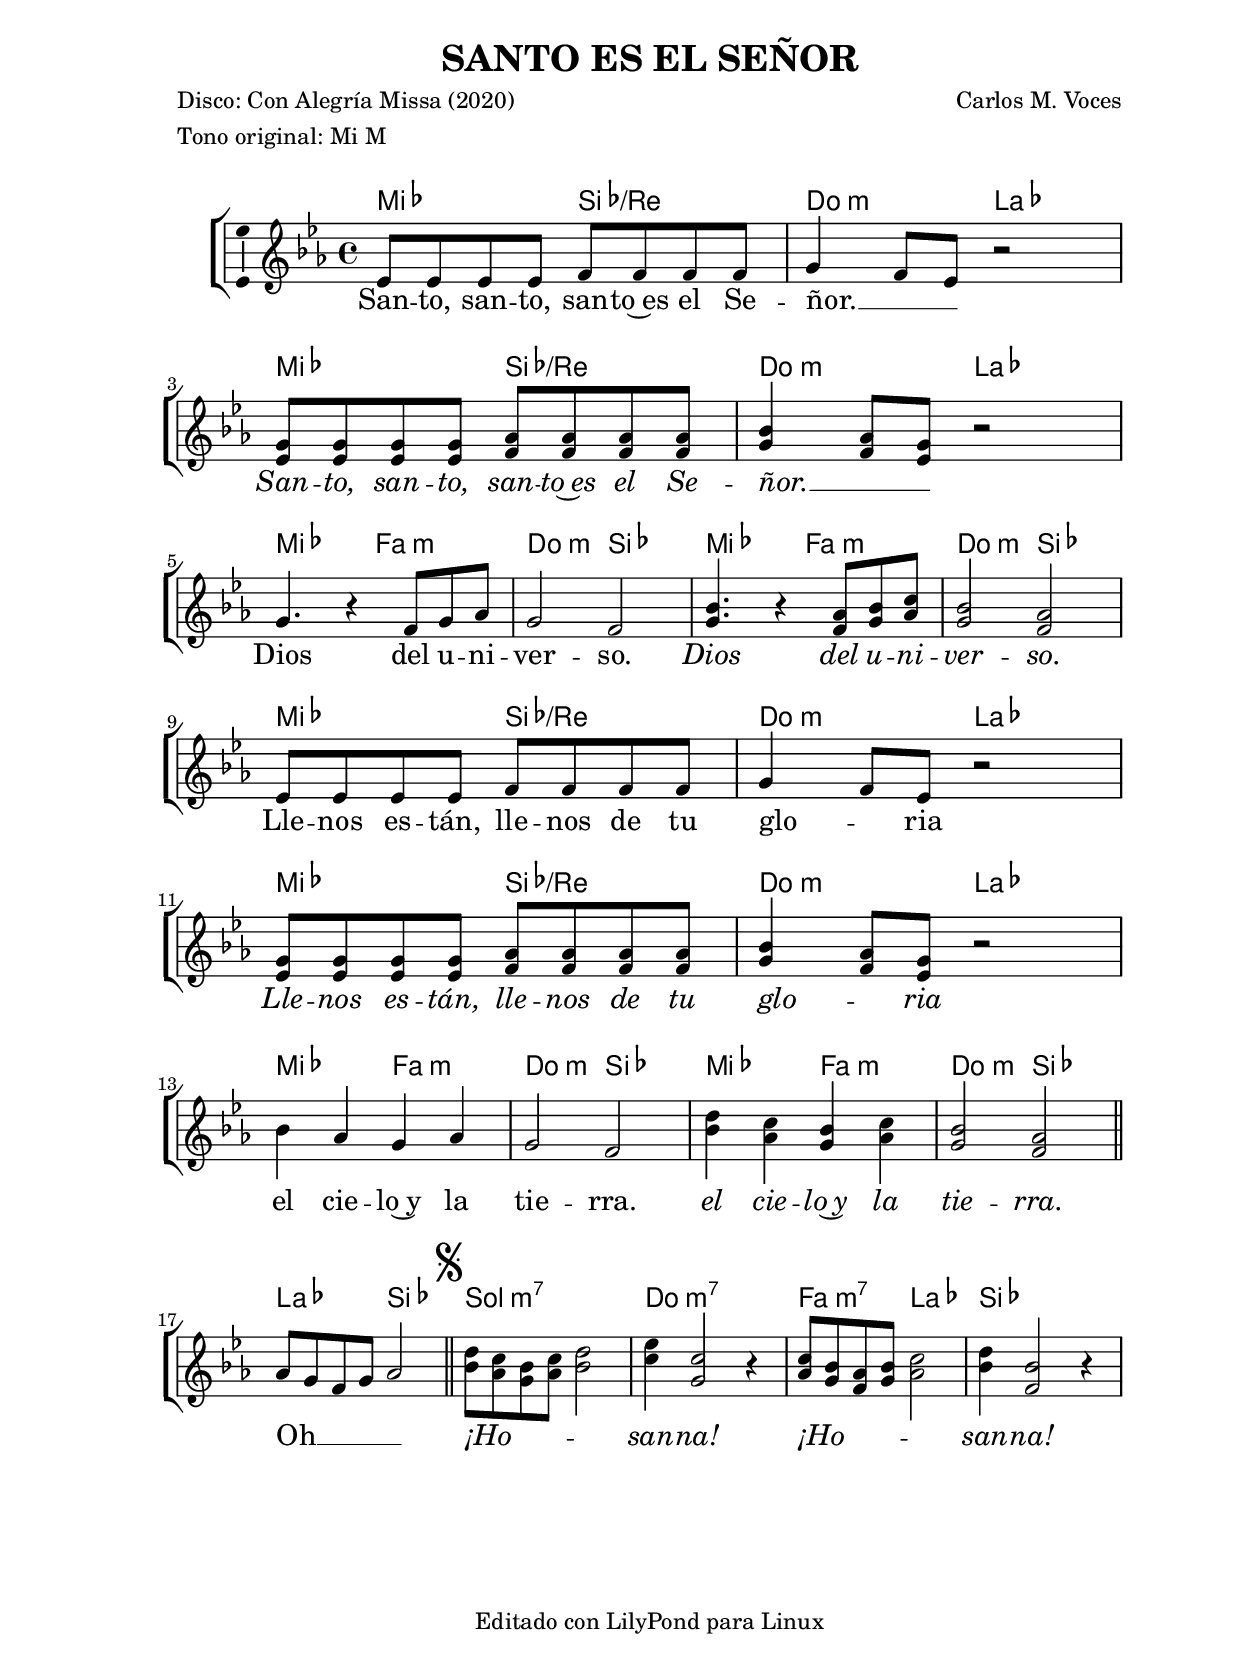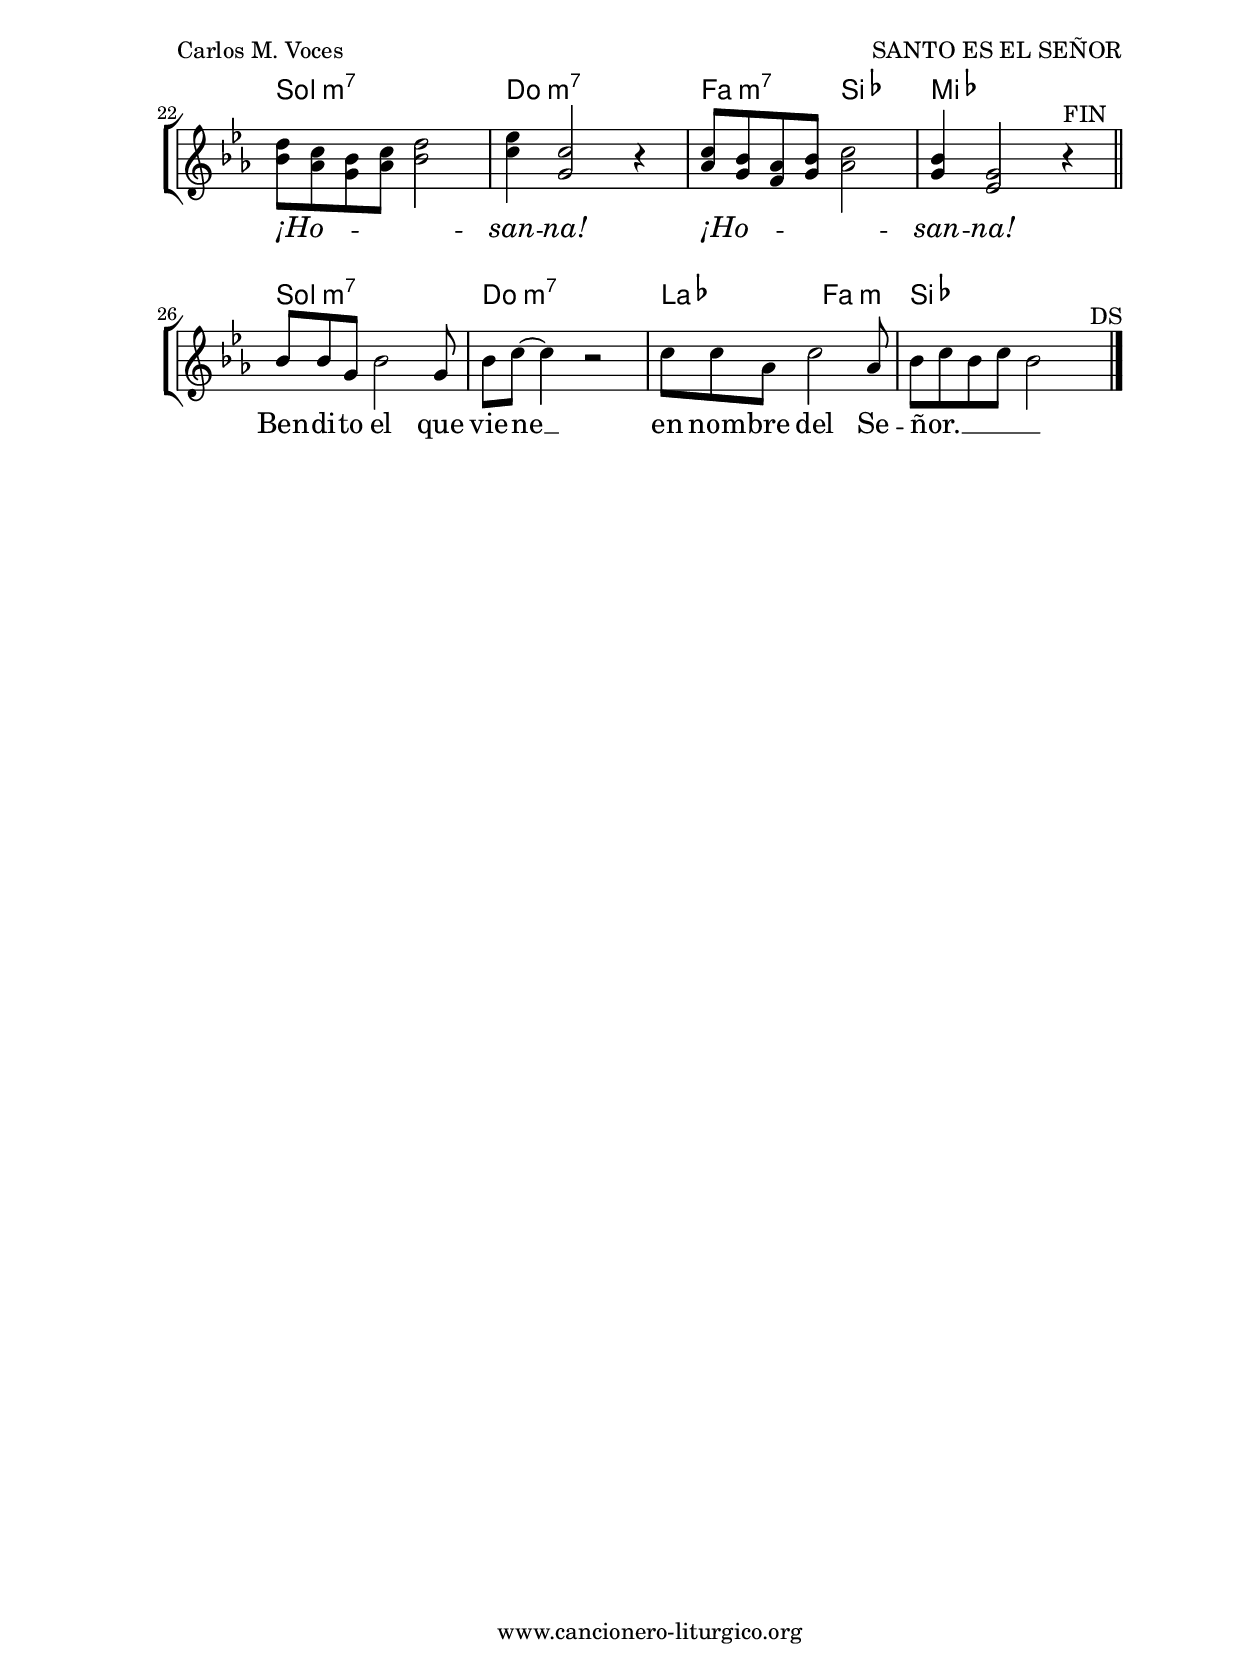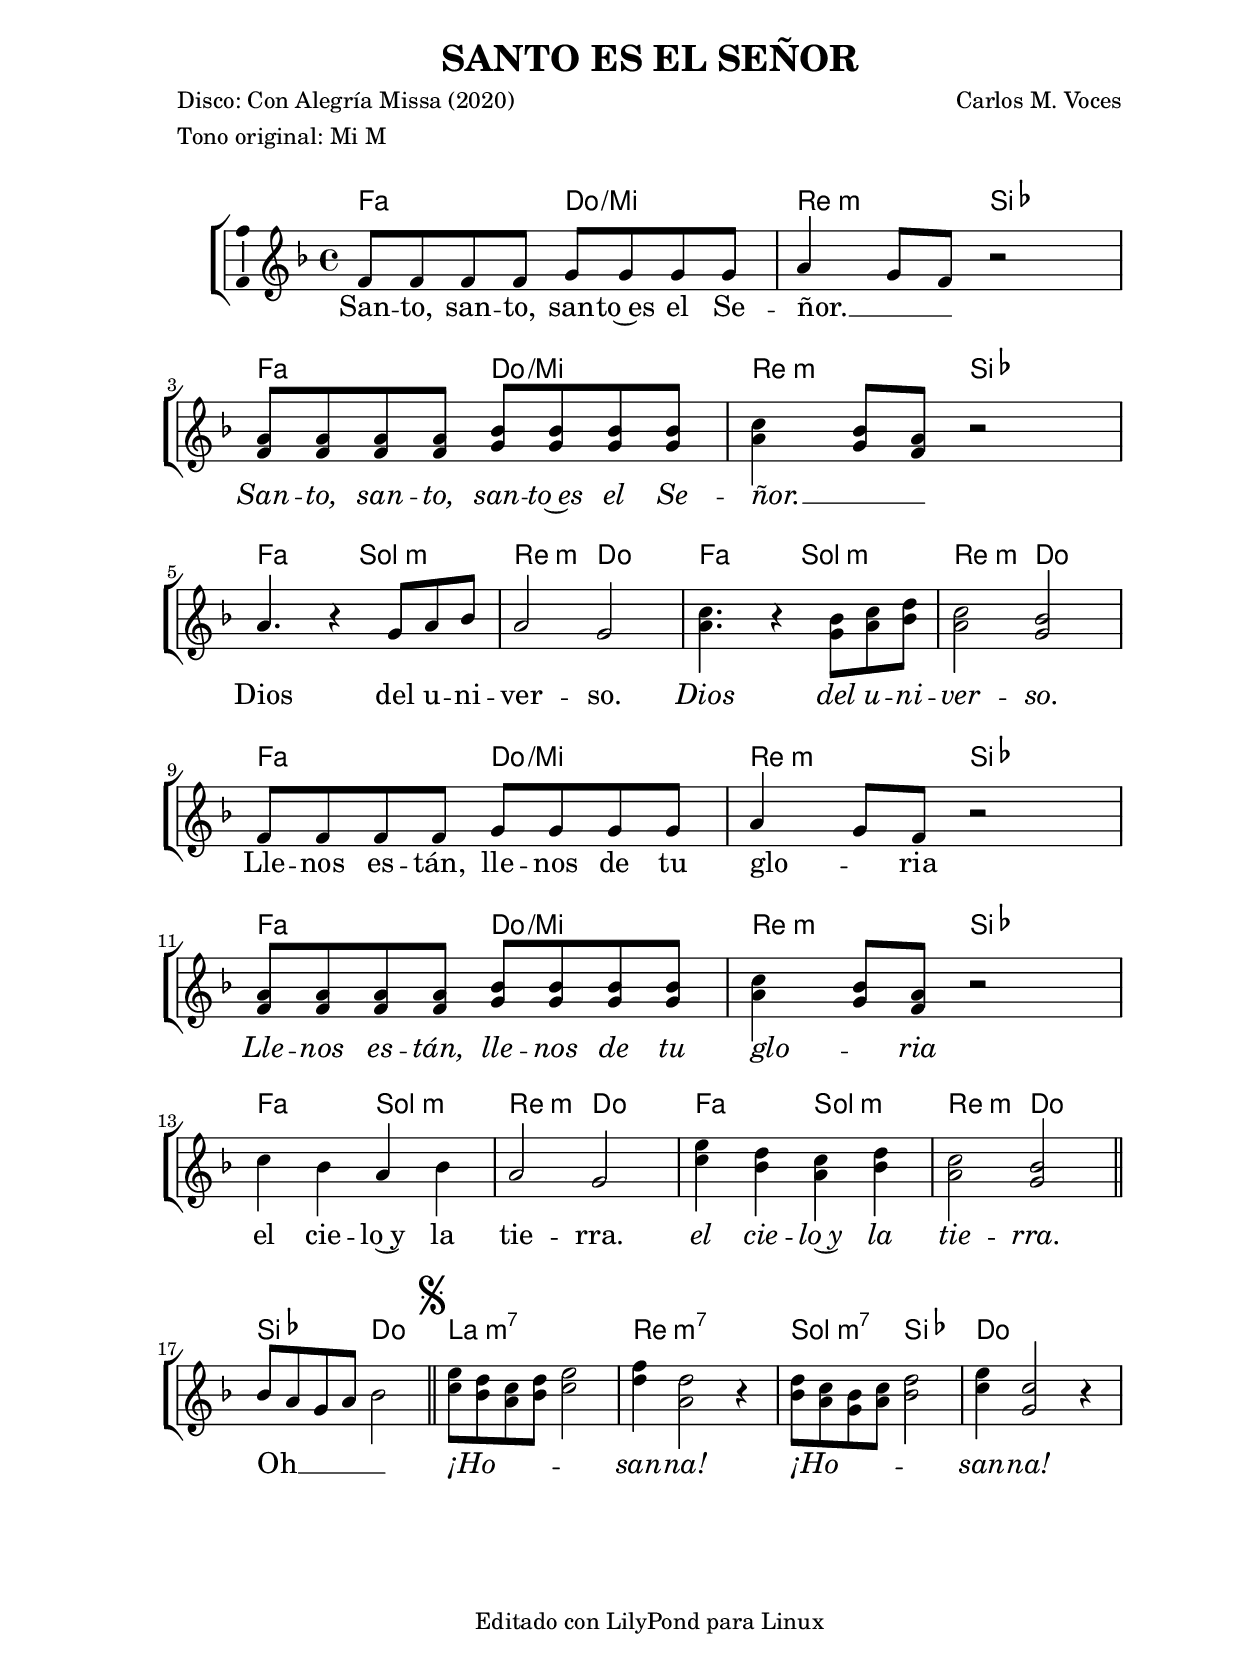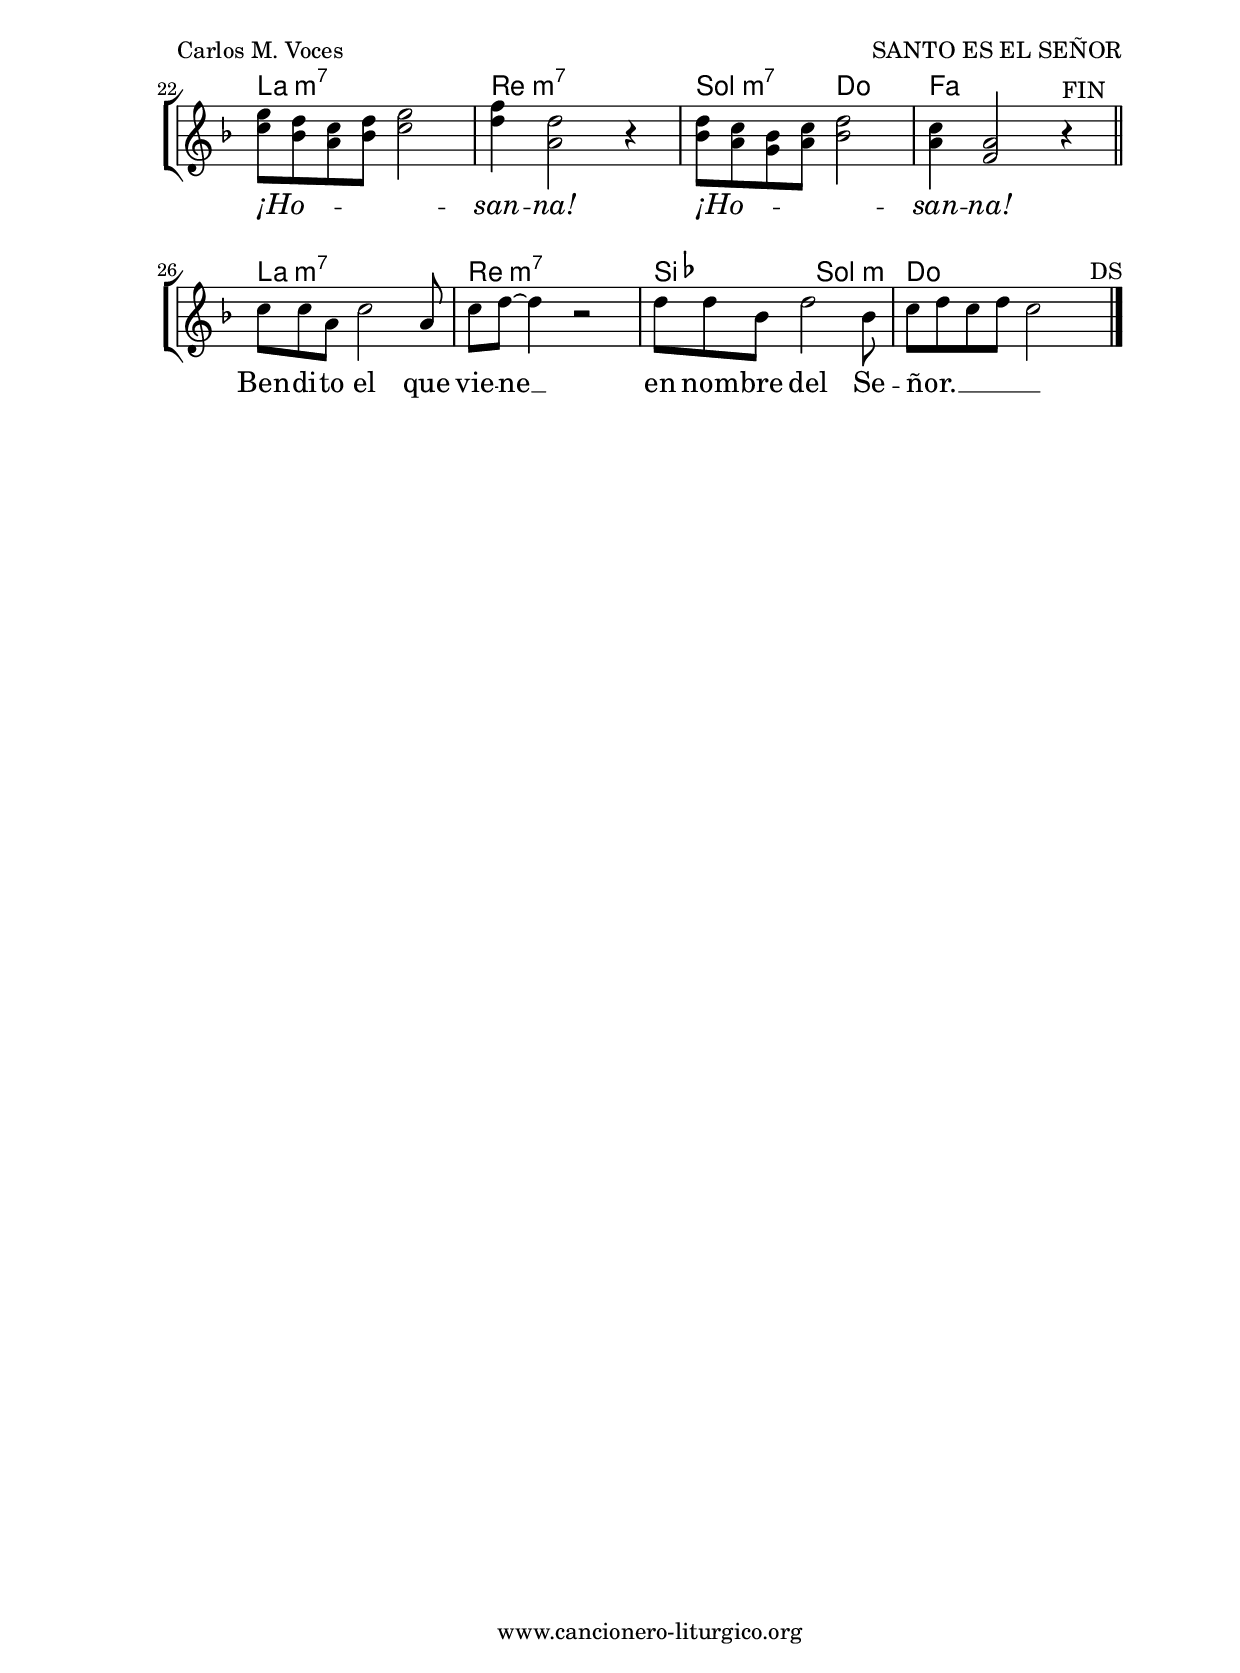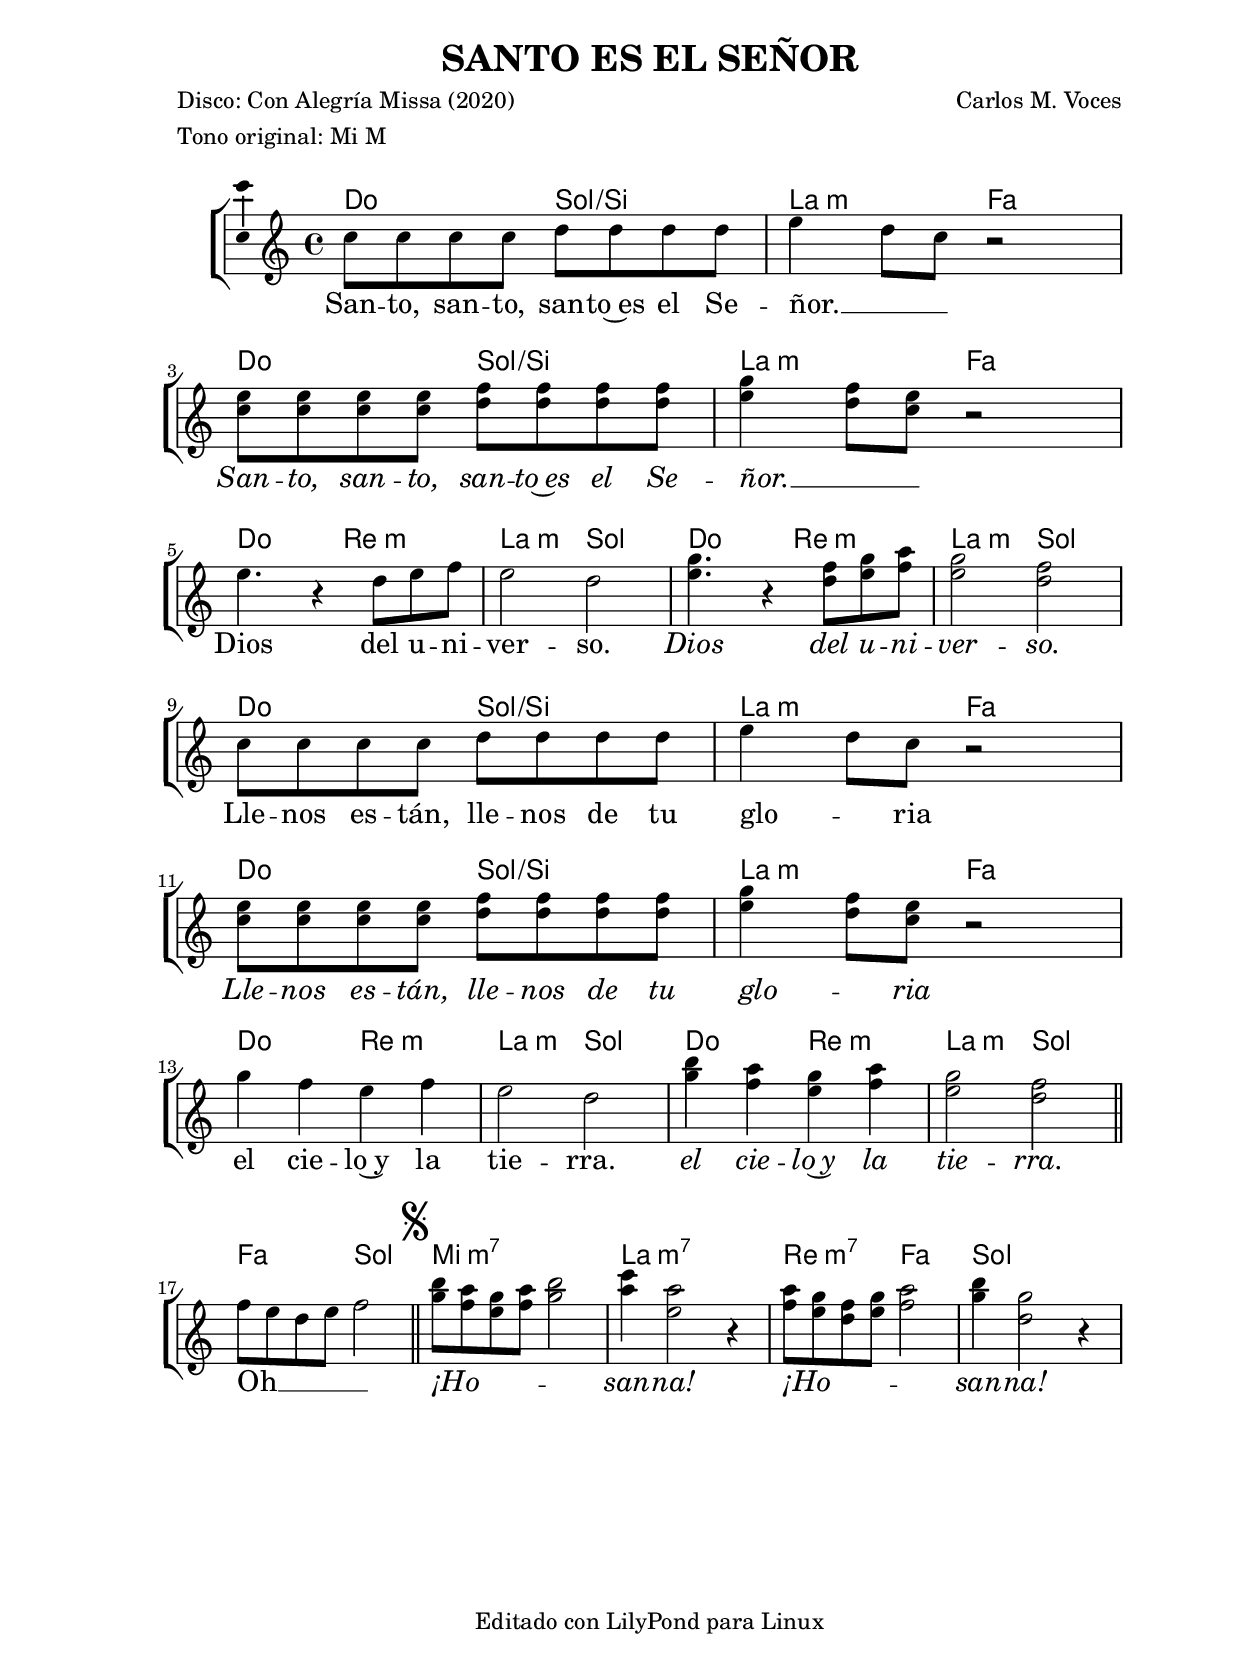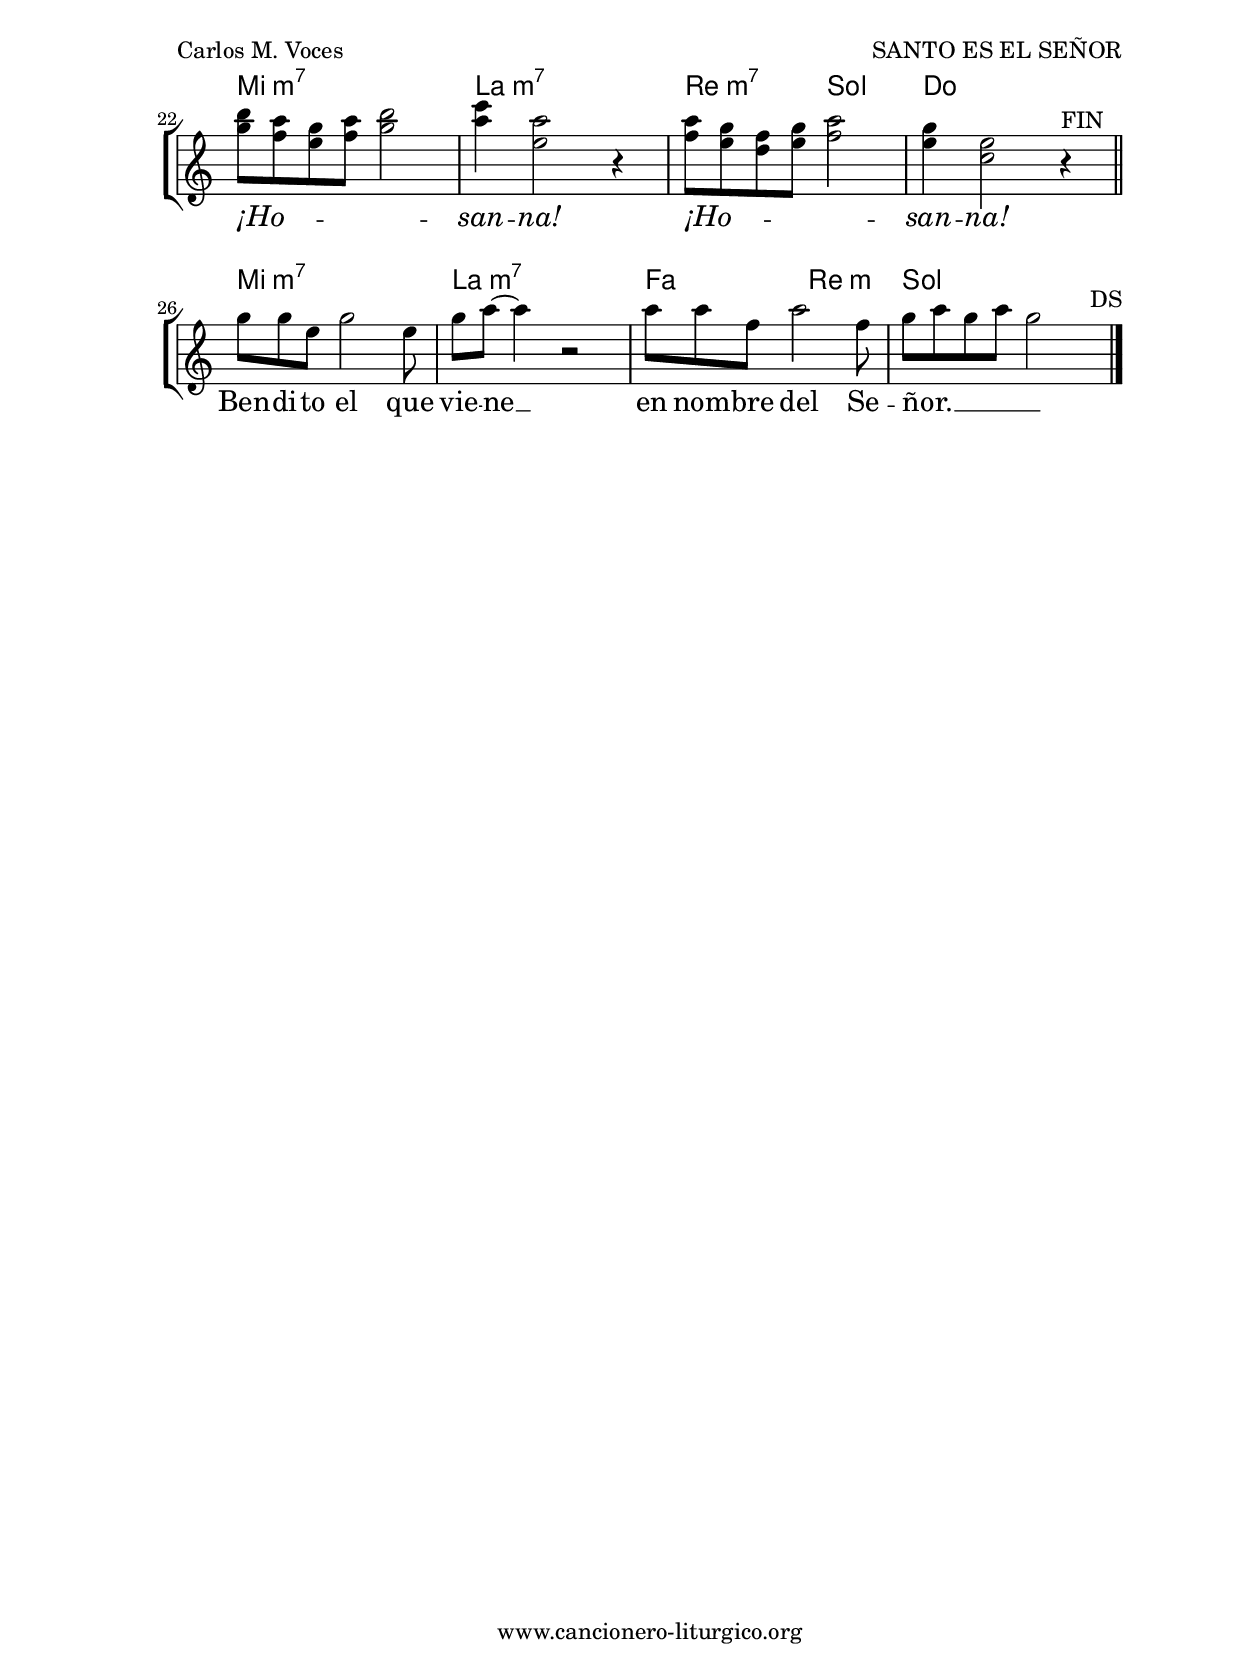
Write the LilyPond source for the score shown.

%
%para convertir .midi en .wav:
%timidity filename.midi -Ow -o finename.wav
%
%
%Para convertir de .wav a .mp3:
%lame -h -m j filename.wav
%
%
%para escuchar el midi:
%timidity nombrefichero.midi
%

italicas=\override LyricText #'font-shape = #'italic
normales=\revert LyricText #'font-shape

%versión de lilypond para la que se ha escrito esta partitura:
\version "2.16.0"

	%Tamaño papel
	#(set-default-paper-size "a4")
	%Tamaño partitura
	#(set-global-staff-size 20)
	%No responde al pulsar sobre una nota
	#(ly:set-option 'point-and-click #f)

%parámetros del encabezamiento:
\header {
	title = "SANTO ES EL SEÑOR"
	subtitle = ""
	composer = "Carlos M. Voces"
	poet = "Disco: Con Alegría Missa (2020)"
	meter = "Tono original: Mi M"
	arranger = ""
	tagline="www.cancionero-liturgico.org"
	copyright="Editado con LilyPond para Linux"
	}

%parámetros asociados al papel:
\paper  {
	oddHeaderMarkup = \markup {\fill-line { \on-the-fly #not-first-page \fromproperty #'header:title \on-the-fly #not-first-page \fromproperty #'header:composer }}
	evenHeaderMarkup = \markup {\fill-line { \fromproperty #'header:composer \fromproperty #'header:title }}
	#(set-paper-size "a4")
	print-page-number = ##f
	first-page-number = 1
	print-first-page-number = ##f
%	head-separation = 3.0 \cm
	top-margin = 2.0 \cm
	bottom-margin = 0.5\cm
%%%	bottom-margin = 0.2\cm
	left-margin = 3.0 \cm
	line-width = 16.0 \cm 
	indent = 8\mm
	interscoreline = 2.\mm
	between-system-space = 15\mm
%	para que las partituras no llenen la hoja:
	ragged-bottom = ##t
%	idem para la última hoja:
	ragged-last-bottom = ##f
%	para que las partituras llenen el ancho del papel:
	ragged-last = ##f
	after-title-space = 2.5 \cm
%page-count=1
%system-count=7

	%Flexible Vertical Spacing
%	markup-markup-spacing =
%	#'((basic-distance . 15) (minimum-distance . 15) (padding . 3))
	markup-system-spacing =
	#'((basic-distance . 15) (minimum-distance . 15) (padding . 3))
	system-system-spacing =
	#'((basic-distance . 15) (minimum-distance . 15) (padding . 3))
	score-system-spacing =
	#'((basic-distance . 15) (minimum-distance . 15) (padding . 5))
%	top-system-spacing = % header
%	#'((basic-distance . 8) (minimum-distance . 0) (padding . 0))
%	top-markup-spacing =
%	#'((basic-distance . 20) (minimum-distance . 20) (padding . 0))
	last-bottom-spacing = % footer
	#'((basic-distance . 5) (minimum-distance . 5) (padding . 0))
%	score-markup-spacing =
%	#'((basic-distance . 16) (minimum-distance . 13) (padding . 0))

	}


%parámetros que afectan a toda la partitura:
global =  {
	%clave de sol (G):
	\clef G
	%armadura:
	\transpose d ees
	\key d \major
	\tempo 4=126
	\set Score.tempoHideNote = ##t
	}


acordesintro = {
	\italianChords
	\chordmode {
	\transpose d ees
{

d2 g/a d g/a d g/a d1

	}
	}
}


melodiaintro = 
	\transpose d ees
{

	\relative c'{
	\time 4/4

<fis a>8 <fis a> <g b> <g b> r2
<fis a>8 <fis a> <g b> <g b> r2
<fis a>8 <fis a> <g b> <g b> r8 <fis a>8 <g b>4
<fis a>4 r4 r2

}

	\bar "|."
	}


acordes = {
	\italianChords
	\chordmode {
	\transpose d ees
{

d2 a/cis
b:m g d a/cis b:m g d e:m b:m a d e:m b:m a d a/cis b:m g d a/cis b:m g d e:m b:m a d e:m b:m a g a
fis1:m7 b:m7 e2:m7 g a1
fis1:m7 b:m7 e2:m7 a d1
fis1:m7 b:m7 g2 e:m a1

	}
	}
}


melodia = 
	\transpose d ees
{
	\time 4/4

\relative c'{

d8 d d d e e e e
fis4 e8 d r2
\break

<d fis>8 <d fis> <d fis> <d fis> <e g> <e g> <e g> <e g>
<fis a>4 <e g>8 <d fis> r2
\break

fis4. r4 e8 fis g
fis2 e
<fis a>4. r4 <e g>8 <fis a> <g b>
<fis a>2 <e g>
\break

d8 d d d e e e e
fis4 e8 d r2
\break

<d fis>8 <d fis> <d fis> <d fis> <e g> <e g> <e g> <e g>
<fis a>4 <e g>8 <d fis> r2
\break

a'4 g fis g
fis2 e
<a cis>4 <g b> <fis a> <g b>
<fis a>2 <e g>
\bar"||"
\break

%%%%%%%%%%g8 fis g a r2     %Partitura
g8 fis e fis g2     %Disco
\bar"||"

\mark \markup { \musicglyph #"scripts.segno" }

<a cis>8 <g b> <fis a> <g b> <a cis>2
<b d>4 <fis b>2 r4
<g b>8 <fis a> <e g> <fis a> <g b>2
<a cis>4 <e a>2 r4
\break

<a cis>8 <g b> <fis a> <g b> <a cis>2
<b d>4 <fis b>2 r4
<g b>8 <fis a> <e g> <fis a> <g b>2
%%%%%%%%%%<fis b>4 <d a'>2 r4^"FIN"     %Partitura
<fis a>4 <d fis>2 r4^"FIN"     %Disco
\bar"||"
\break

%%%%%%%%%%a'8 a fis a r4 r8 fis8     %Partitura
a'8 a fis a2 fis8     %Disco
%%%%%%%%%%a8 b r4 r2     %Partitura
a8 b~b4 r2     %Disco
b8 b g b2 g8
a8 b a b a2^"          DS"

}

	\bar "|."
	}


texto = \lyricmode {

San -- to, san -- to, san -- to~es el Se -- ñor. __ _ _
\italicas
San -- to, san -- to, san -- to~es el Se -- ñor. __ _ _
\normales
Dios del u -- ni -- ver -- so.
\italicas
Dios del u -- ni -- ver -- so.
\normales
Lle -- nos es -- tán, lle -- nos de tu glo -- _ ria
\italicas
Lle -- nos es -- tán, lle -- nos de tu glo -- _ ria
\normales
el cie -- lo~y la tie -- rra.
\italicas
el cie -- lo~y la tie -- rra.


%%%%%%%%%%Oh __ _ _ _     %Partitura
\normales
Oh __ _ _ _ _     %Disco
\italicas
¡Ho -- _ _ _ _ san -- na! ¡Ho -- _ _ _ _ san -- na!
¡Ho -- _ _ _ _ san -- na! ¡Ho -- _ _ _ _ san -- na!

%%%%%%%%%%Ben -- di -- to el que vie -- ne     %Partitura
\normales
Ben -- di -- to el que vie -- ne __     %Disco
en nom -- bre del Se -- ñor. __ _ _ _ _

	}


acordesintroStaff = \context ChordNames = acordesintroStaff <<
	\set chordChanges = ##t
	\acordesintro
	>>

acordesStaff = \context ChordNames = acordesStaff <<
	\set chordChanges = ##t
	\acordes
	>>


vozintroStaff = \context Voice = vozintroStaff
<<
	\override Staff.StaffSymbol #'staff-space = #(magstep -0.35)
	\set Staff.midiInstrument = #"english horn"
	\set Staff.midiMinimumVolume = #0.7
	\set Staff.midiMaximumVolume = #0.9
	\global
	\melodiaintro
	>>

vozStaff = \context Voice = vozStaff
\with {\consists "Ambitus_engraver"}
<<
%	\set Staff.instrumentName = ""
%	\set Staff.shortInstrumentName = ""
%	\set Staff.midiInstrument = #"clarinet"
%	\set Staff.midiInstrument = #"cello"
	\set Staff.midiInstrument = #"flute"
%	\set Staff.midiInstrument = #"electric guitar (jazz)"
%	\set Staff.midiInstrument = #"english horn"
%	\set Staff.midiInstrument = #"violin"
%	\set Staff.midiInstrument = #"glockenspiel"
	\set Staff.midiMinimumVolume = #0.7
	\set Staff.midiMaximumVolume = #0.9
	\global
	\melodia
	>>

textoStaff = \context Lyrics = textoStaff <<
	\lyricsto vozStaff \texto
	>>


\book {
%	\score {
%		\context ChoirStaff {
%%			\override StaffGroup.SystemStartBracket #'collapse-height = #1
%%			\override Score.SystemStartBar #'collapse-height = #1
%			<<
%			\acordesintroStaff
%			\vozintroStaff
%			>>
%			}
%		\layout {
%system-count=1
%	    		\context {
%				\Lyrics
%				\override LyricText #'font-size = #2
%				}
%	   		 \context {
%				\Score
%				\override StaffSymbol #'staff-space = #(magstep +3)
%				}
%			}
%		}
	\score {
		<<
		\context ChoirStaff {
			\override StaffGroup.SystemStartBracket #'collapse-height = #1
			\override Score.SystemStartBar #'collapse-height = #1
			<<
			\acordesStaff
			\vozStaff
			\textoStaff
			>>
			}

		>>
		\layout {
	    		\context {
				\Lyrics
				\override LyricText #'font-size = #2
				}
	   		 \context {
				\Score
				\override StaffSymbol #'staff-space = #(magstep +3)
				}
			}
		}
	\score {
		\unfoldRepeats
		<<
		\context ChoirStaff {
%			<<
%			\acordesintroStaff
%			\vozintroStaff
%			>>
			<<
			\acordesStaff
			\vozStaff
			>>
			}

		>>
		\midi {
	  		\context {
	  			\Score
				tempoWholesPerMinute = #(ly:make-moment 70 4)
				}
			}
		}
	}



#(define output-suffix "C")
\book {
%	\score {
%		\context ChoirStaff {
%%			\override StaffGroup.SystemStartBracket #'collapse-height = #1
%%			\override Score.SystemStartBar #'collapse-height = #1
%\transpose c d
%			<<
%			\acordesintroStaff
%			\vozintroStaff
%			>>
%			}
%		\layout {
%system-count=1
%	    		\context {
%				\Lyrics
%				\override LyricText #'font-size = #2
%				}
%	   		 \context {
%				\Score
%				\override StaffSymbol #'staff-space = #(magstep +3)
%				}
%			}
%		}
	\score {
		<<
		\context ChoirStaff {
			\override StaffGroup.SystemStartBracket #'collapse-height = #1
			\override Score.SystemStartBar #'collapse-height = #1
\transpose c d
			<<
			\acordesStaff
			\vozStaff
			\textoStaff
			>>
			}

		>>
		\layout {
	    		\context {
				\Lyrics
				\override LyricText #'font-size = #2
				}
	   		 \context {
				\Score
				\override StaffSymbol #'staff-space = #(magstep +3)
				}
			}
		}
	}

#(define output-suffix "S")
\book {
%	\score {
%		\context ChoirStaff {
%%			\override StaffGroup.SystemStartBracket #'collapse-height = #1
%%			\override Score.SystemStartBar #'collapse-height = #1
%\transpose c a
%			<<
%			\acordesintroStaff
%			\vozintroStaff
%			>>
%			}
%		\layout {
%system-count=1
%	    		\context {
%				\Lyrics
%				\override LyricText #'font-size = #2
%				}
%	   		 \context {
%				\Score
%				\override StaffSymbol #'staff-space = #(magstep +3)
%				}
%			}
%		}
	\score {
		<<
		\context ChoirStaff {
			\override StaffGroup.SystemStartBracket #'collapse-height = #1
			\override Score.SystemStartBar #'collapse-height = #1
\transpose c a
			<<
			\acordesStaff
			\vozStaff
			\textoStaff
			>>
			}

		>>
		\layout {
	    		\context {
				\Lyrics
				\override LyricText #'font-size = #2
				}
	   		 \context {
				\Score
				\override StaffSymbol #'staff-space = #(magstep +3)
				}
			}
		}
	}


